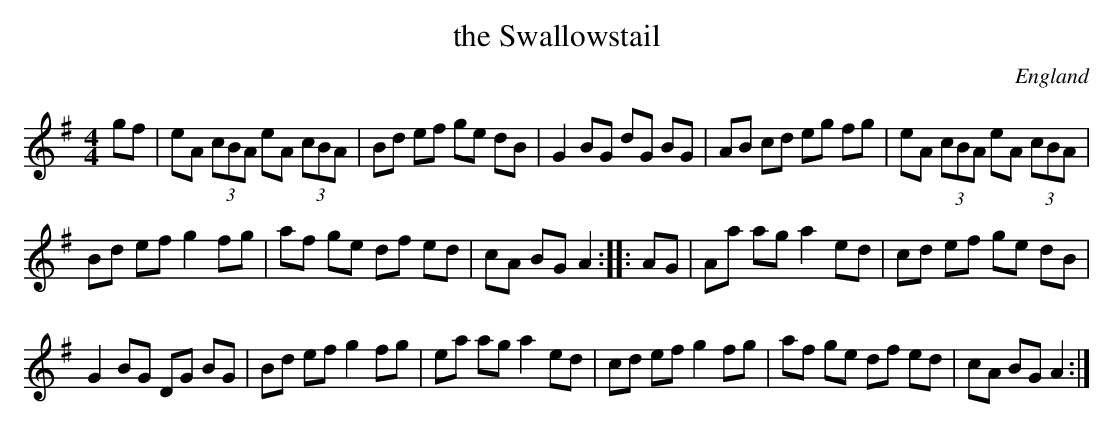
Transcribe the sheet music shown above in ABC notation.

X:1
T:the Swallowstail
M:4/4
O:England
O:Ireland
K:A dorian
gf|\
eA (3cBA eA (3cBA | Bd ef ge dB | \
G2 BG dG BG | AB cd eg fg |\
eA (3cBA eA (3cBA |
Bd ef g2 fg | \
af ge df ed | cA BG A2 :: AG |\
Aa ag a2 ed | cd ef ge dB |
G2 BG DG BG | Bd ef g2 fg | \
ea ag a2 ed | cd ef g2 fg |\
af ge df ed | cA BG A2 :|
